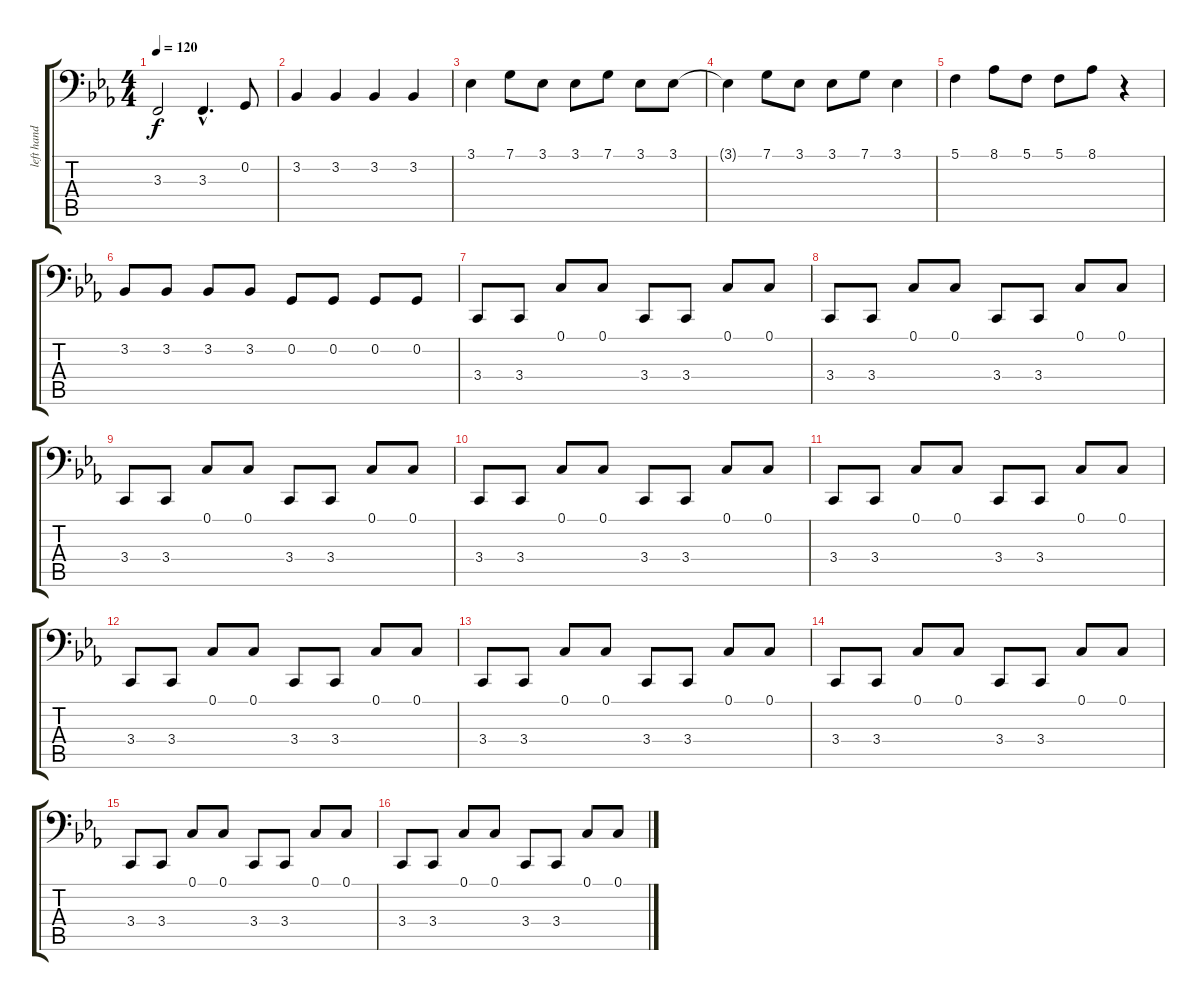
\track ("left hand piano1" "left hand ") {instrument honkytonkpiano}
\staff {score tabs}
\tuning (C3 G2 D2 A1 E1 B0) {hide}
\ts (4 4)
\tempo 120
\clef f4
\ks eb
3.3.2{dy f} 3.3{hac}.4{d} 0.2.8 |
3.2.4 3.2.4 3.2.4 3.2.4 |
3.1.4 7.1.8 3.1.8 3.1.8 7.1.8 3.1.8 3.1.8 |
3.1{t}.4 7.1.8 3.1.8 3.1.8 7.1.8 3.1.4 |
5.1.4 8.1.8 5.1.8 5.1.8 8.1.8 r.4 |
3.2.8 3.2.8 3.2.8 3.2.8 0.2.8 0.2.8 0.2.8 0.2.8 |
3.4.8 3.4.8 0.1.8 0.1.8 3.4.8 3.4.8 0.1.8 0.1.8 |
3.4.8 3.4.8 0.1.8 0.1.8 3.4.8 3.4.8 0.1.8 0.1.8 |
3.4.8 3.4.8 0.1.8 0.1.8 3.4.8 3.4.8 0.1.8 0.1.8 |
3.4.8 3.4.8 0.1.8 0.1.8 3.4.8 3.4.8 0.1.8 0.1.8 |
3.4.8 3.4.8 0.1.8 0.1.8 3.4.8 3.4.8 0.1.8 0.1.8 |
3.4.8 3.4.8 0.1.8 0.1.8 3.4.8 3.4.8 0.1.8 0.1.8 |
3.4.8 3.4.8 0.1.8 0.1.8 3.4.8 3.4.8 0.1.8 0.1.8 |
3.4.8 3.4.8 0.1.8 0.1.8 3.4.8 3.4.8 0.1.8 0.1.8 |
3.4.8 3.4.8 0.1.8 0.1.8 3.4.8 3.4.8 0.1.8 0.1.8 |
3.4.8 3.4.8 0.1.8 0.1.8 3.4.8 3.4.8 0.1.8 0.1.8
